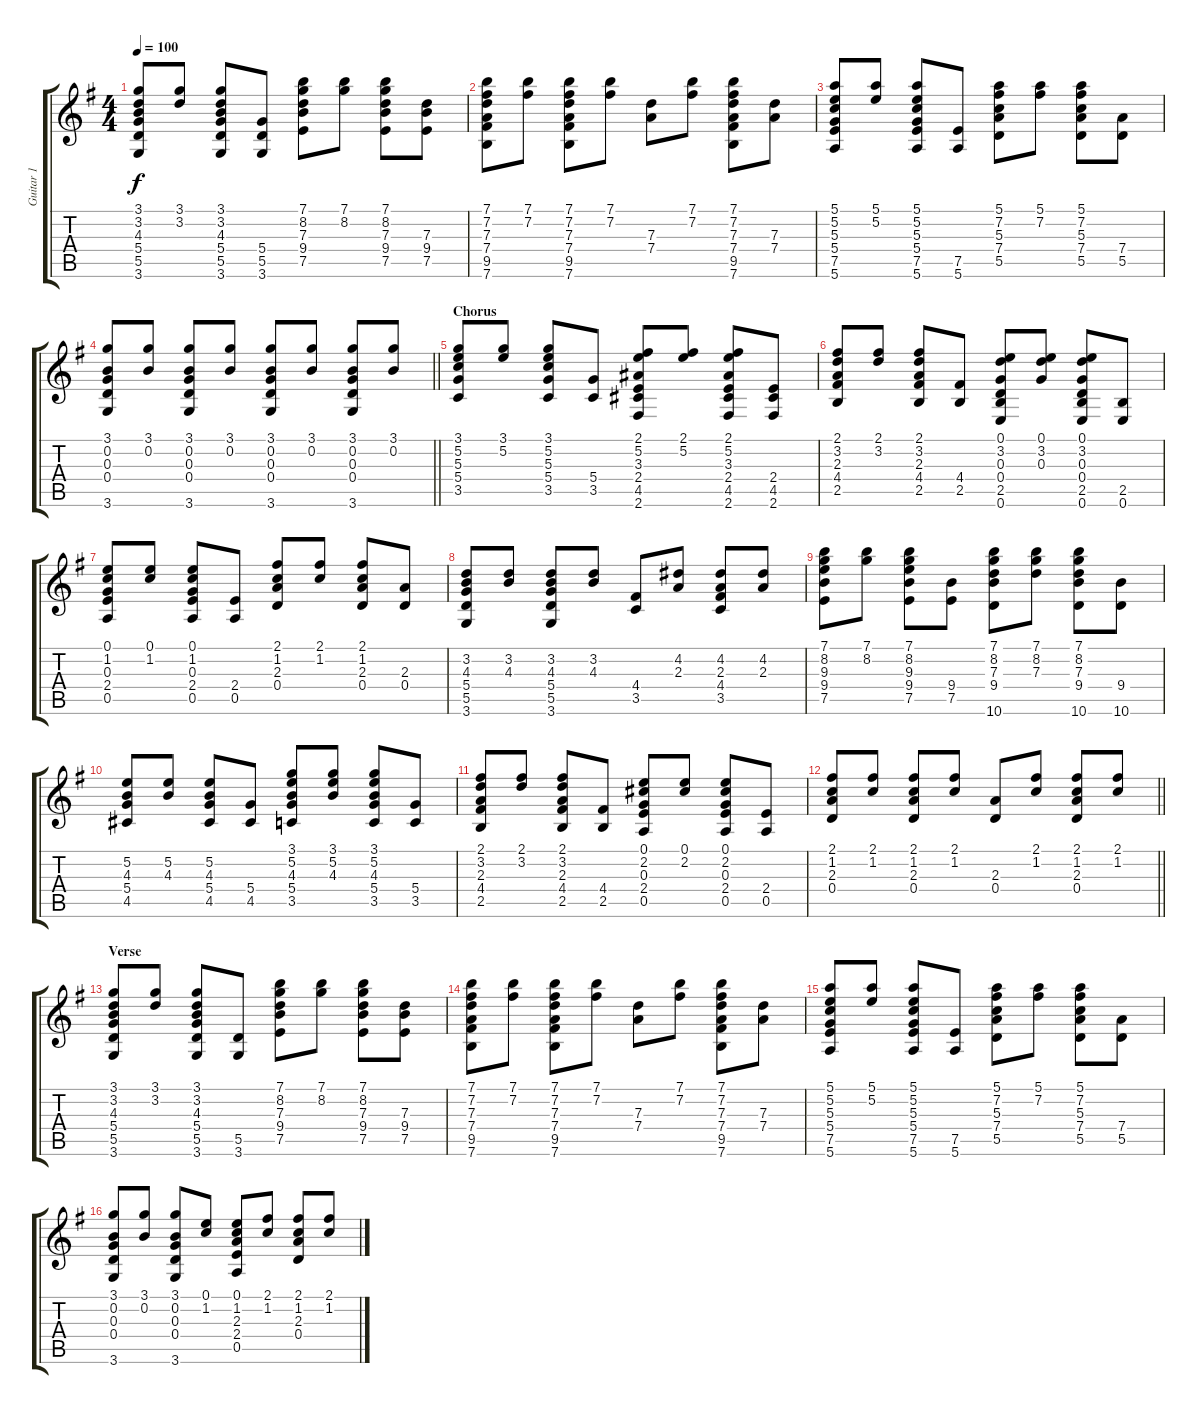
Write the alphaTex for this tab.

\track ("Guitar 1" "Guitar 1") {instrument acousticguitarsteel}
\staff {score tabs}
\tuning (E4 B3 G3 D3 A2 E2) {hide}
\ts (4 4)
\tempo 100
\clef g2
\ks g
(3.1 3.2 4.3 5.4 5.5 3.6).8{dy f} (3.1 3.2).8 (3.1 3.2 4.3 5.4 5.5 3.6).8 (5.4 5.5 3.6).8 (7.1 8.2 7.3 9.4 7.5).8 (7.1 8.2).8 (7.1 8.2 7.3 9.4 7.5).8 (7.3 9.4 7.5).8 |
(7.1 7.2 7.3 7.4 9.5 7.6).8 (7.1 7.2).8 (7.1 7.2 7.3 7.4 9.5 7.6).8 (7.1 7.2).8 (7.3 7.4).8 (7.1 7.2).8 (7.1 7.2 7.3 7.4 9.5 7.6).8 (7.3 7.4).8 |
(5.1 5.2 5.3 5.4 7.5 5.6).8 (5.1 5.2).8 (5.1 5.2 5.3 5.4 7.5 5.6).8 (7.5 5.6).8 (5.1 7.2 5.3 7.4 5.5).8 (5.1 7.2).8 (5.1 7.2 5.3 7.4 5.5).8 (7.4 5.5).8 |
\barLineRight lightlight
(3.1 0.2 0.3 0.4 3.6).8 (3.1 0.2).8 (3.1 0.2 0.3 0.4 3.6).8 (3.1 0.2).8 (3.1 0.2 0.3 0.4 3.6).8 (3.1 0.2).8 (3.1 0.2 0.3 0.4 3.6).8 (3.1 0.2).8 |
\section ("" "Chorus")
(3.1 5.2 5.3 5.4 3.5).8 (3.1 5.2).8 (3.1 5.2 5.3 5.4 3.5).8 (5.4 3.5).8 (2.1 5.2 3.3 2.4 4.5 2.6).8 (2.1 5.2).8 (2.1 5.2 3.3 2.4 4.5 2.6).8 (2.4 4.5 2.6).8 |
(2.1 3.2 2.3 4.4 2.5).8 (2.1 3.2).8 (2.1 3.2 2.3 4.4 2.5).8 (4.4 2.5).8 (0.1 3.2 0.3 0.4 2.5 0.6).8 (0.1 3.2 0.3).8 (0.1 3.2 0.3 0.4 2.5 0.6).8 (2.5 0.6).8 |
(0.1 1.2 0.3 2.4 0.5).8 (0.1 1.2).8 (0.1 1.2 0.3 2.4 0.5).8 (2.4 0.5).8 (2.1 1.2 2.3 0.4).8 (2.1 1.2).8 (2.1 1.2 2.3 0.4).8 (2.3 0.4).8 |
(3.2 4.3 5.4 5.5 3.6).8 (3.2 4.3).8 (3.2 4.3 5.4 5.5 3.6).8 (3.2 4.3).8 (4.4 3.5).8 (4.2 2.3).8 (4.2 2.3 4.4 3.5).8 (4.2 2.3).8 |
(7.1 8.2 9.3 9.4 7.5).8 (7.1 8.2).8 (7.1 8.2 9.3 9.4 7.5).8 (9.4 7.5).8 (7.1 8.2 7.3 9.4 10.6).8 (7.1 8.2 7.3).8 (7.1 8.2 7.3 9.4 10.6).8 (9.4 10.6).8 |
(5.2 4.3 5.4 4.5).8 (5.2 4.3).8 (5.2 4.3 5.4 4.5).8 (5.4 4.5).8 (3.1 5.2 4.3 5.4 3.5).8 (3.1 5.2 4.3).8 (3.1 5.2 4.3 5.4 3.5).8 (5.4 3.5).8 |
(2.1 3.2 2.3 4.4 2.5).8 (2.1 3.2).8 (2.1 3.2 2.3 4.4 2.5).8 (4.4 2.5).8 (0.1 2.2 0.3 2.4 0.5).8 (0.1 2.2).8 (0.1 2.2 0.3 2.4 0.5).8 (2.4 0.5).8 |
\barLineRight lightlight
(2.1 1.2 2.3 0.4).8 (2.1 1.2).8 (2.1 1.2 2.3 0.4).8 (2.1 1.2).8 (2.3 0.4).8 (2.1 1.2).8 (2.1 1.2 2.3 0.4).8 (2.1 1.2).8 |
\section ("" "Verse")
(3.1 3.2 4.3 5.4 5.5 3.6).8 (3.1 3.2).8 (3.1 3.2 4.3 5.4 5.5 3.6).8 (5.5 3.6).8 (7.1 8.2 7.3 9.4 7.5).8 (7.1 8.2).8 (7.1 8.2 7.3 9.4 7.5).8 (7.3 9.4 7.5).8 |
(7.1 7.2 7.3 7.4 9.5 7.6).8 (7.1 7.2).8 (7.1 7.2 7.3 7.4 9.5 7.6).8 (7.1 7.2).8 (7.3 7.4).8 (7.1 7.2).8 (7.1 7.2 7.3 7.4 9.5 7.6).8 (7.3 7.4).8 |
(5.1 5.2 5.3 5.4 7.5 5.6).8 (5.1 5.2).8 (5.1 5.2 5.3 5.4 7.5 5.6).8 (7.5 5.6).8 (5.1 7.2 5.3 7.4 5.5).8 (5.1 7.2).8 (5.1 7.2 5.3 7.4 5.5).8 (7.4 5.5).8 |
(3.1 0.2 0.3 0.4 3.6).8 (3.1 0.2).8 (3.1 0.2 0.3 0.4 3.6).8 (0.1 1.2).8 (0.1 1.2 2.3 2.4 0.5).8 (2.1 1.2).8 (2.1 1.2 2.3 0.4).8 (2.1 1.2).8
